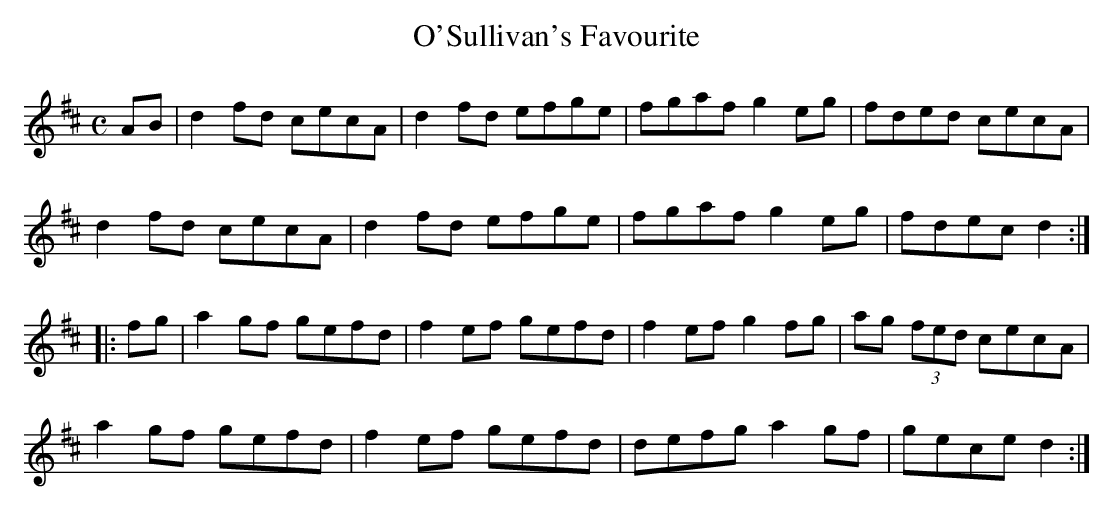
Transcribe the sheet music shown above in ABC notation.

X:1
T:O'Sullivan's Favourite
M:C
L:1/8
K:D
AB|d2 fd cecA|d2 fd efge|fgaf g2 eg|fded cecA|
d2fd cecA|d2 fd efge|fgaf g2 eg|fdec d2:|
|:fg|a2 gf gefd|f2 ef gefd|f2 ef g2 fg|ag (3fed cecA|
a2 gf gefd|f2 ef gefd|defg a2 gf|gece d2:|]
